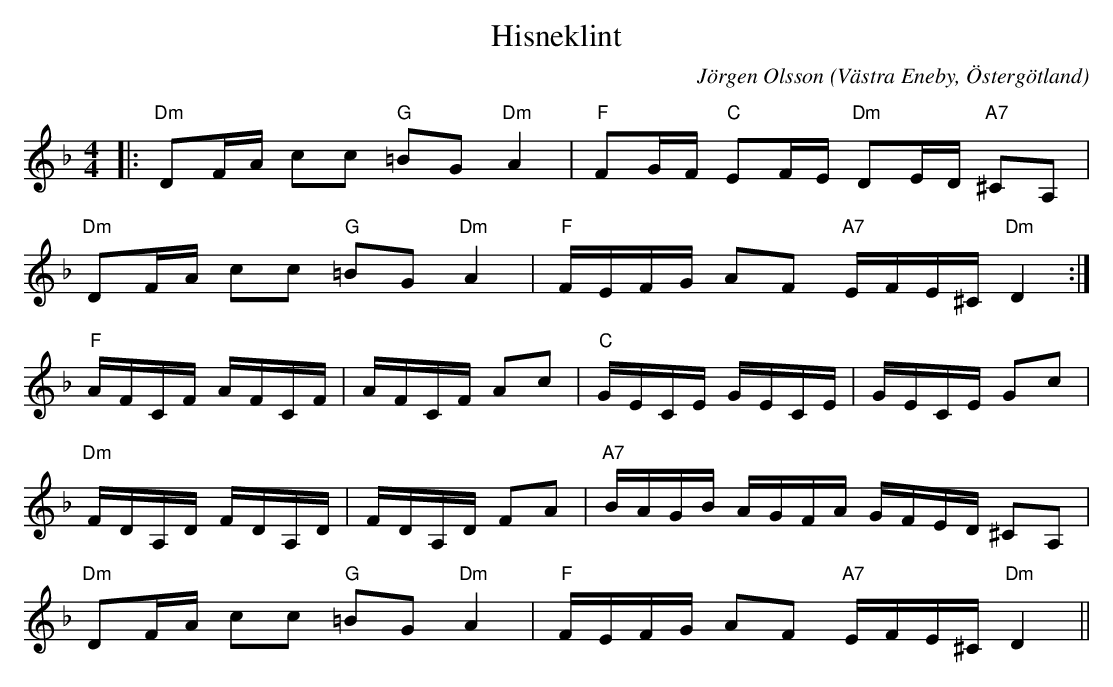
X:1
T:Hisneklint
C:Jörgen Olsson
O:Västra Eneby, Östergötland
Q:88
M:4/4
L:1/8
K:Dm
|:"Dm"DF/A/ cc "G"=BG"Dm"A2|"F"FG/F/ "C"EF/E/ "Dm"DE/D/ "A7"^CA,|
"Dm"DF/A/ cc "G"=BG"Dm"A2|"F"F/E/F/G/ AF "A7"E/F/E/^C/ "Dm"D2 :|
"F" A/F/C/F/ A/F/C/F/ | A/F/C/F/ Ac| "C" G/E/C/E/ G/E/C/E/ | G/E/C/E/ Gc|
"Dm" F/D/A,/D/ F/D/A,/D/ | F/D/A,/D/ FA | "A7" B/A/G/B/ A/G/F/A/ G/F/E/D/ ^CA,|
"Dm"DF/A/ cc "G"=BG"Dm"A2|"F"F/E/F/G/ AF "A7"E/F/E/^C/ "Dm"D2 ||
